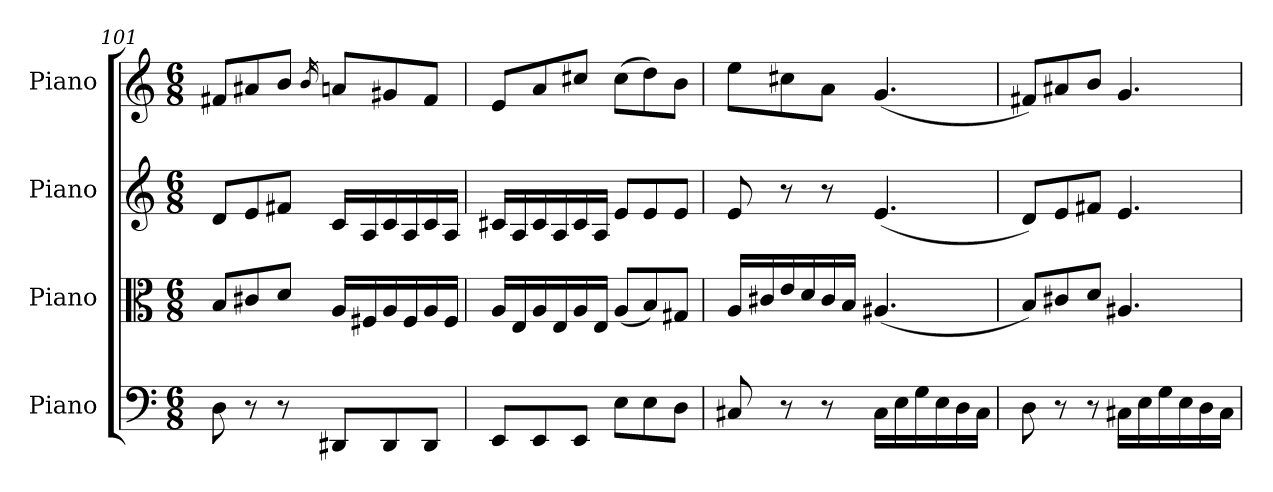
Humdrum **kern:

**kern	**kern	**kern	**kern
*part4	*part3	*part2	*part1
*staff4	*staff3	*staff2	*staff1
*I"Piano	*I"Piano	*I"Piano	*I"Piano
*I'Pno	*I'Pno	*I'Pno	*I'Pno
*clefF4	*clefC3	*clefG2	*clefG2
*k[]	*k[]	*k[]	*k[]
*M6/8	*M6/8	*M6/8	*M6/8
=101	=101	=101	=101
8D\	8B/L	8d/L	8f#X/L
8r	8c#X/	8e/	8a#X/
8r	8d/J	8f#X/J	8b/J
.	.	.	16qb/
8DD#X/L	16A/LL	16c/LL	8an/L
.	16F#X/	16A/	.
8DD#/	16A/	16c/	8g#X/
.	16F#/	16A/	.
8DD#/J	16A/	16c/	8f#/J
.	16F#/JJ	16A/JJ	.
=102	=102	=102	=102
8EE/L	16A/LL	16c#X/LL	8e/L
.	16E/	16A/	.
8EE/	16A/	16c#/	8a/
.	16E/	16A/	.
8EE/J	16A/	16c#/	8cc#X/J
.	16E/JJ	16A/JJ	.
8E\L	(8A/L	8e/L	(8cc#\L
8E\	8B/)	8e/	8dd\)
8D\J	8G#X/J	8e/J	8b\J
!!LO:PB:g=z
=103	=103	=103	=103
8C#X/	16A/LL	8e/	8ee\L
.	16c#X/	.	.
8r	16e/	8r	8cc#X\
.	16d/	.	.
8r	16c#/	8r	8a\J
.	16B/JJ	.	.
16C#\LL	(4.A#X/	(4.e/	(4.g/
16E\	.	.	.
16G\	.	.	.
16E\	.	.	.
16D\	.	.	.
16C#\JJ	.	.	.
=104	=104	=104	=104
8D\	8B/L)	8d/L)	8f#X/L)
8r	8c#X/	8e/	8a#X/
8r	8d/J	8f#X/J	8b/J
16C#X\LL	4.A#X/	4.e/	4.g/
16E\	.	.	.
16G\	.	.	.
16E\	.	.	.
16D\	.	.	.
16C#\JJ	.	.	.
=	=	=	=
*-	*-	*-	*-
